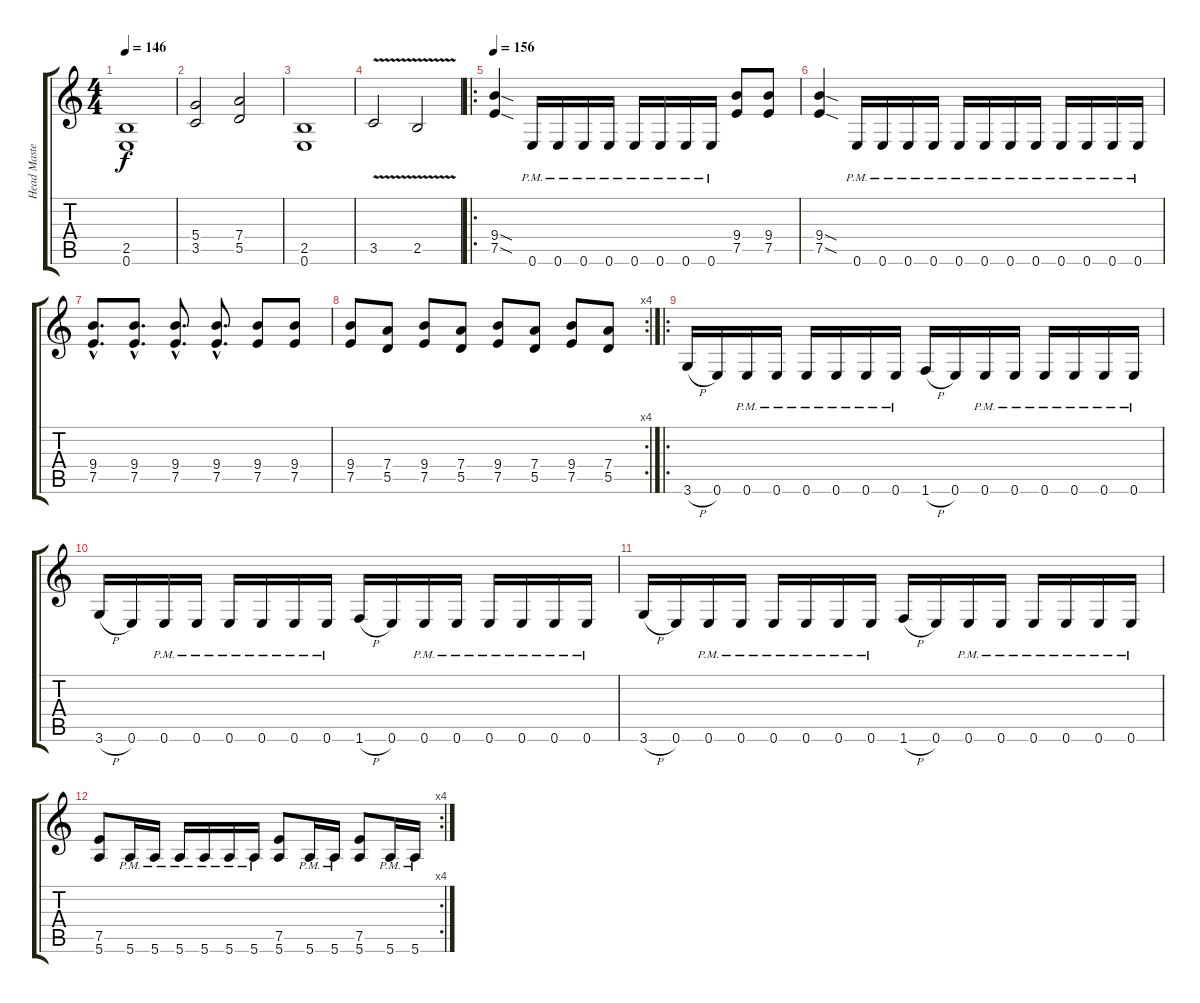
\track ("Head Master" "Head Maste") {instrument distortionguitar}
\staff {score tabs}
\tuning (E4 B3 G3 D3 A2 E2) {hide}
\ts (4 4)
\tempo 146
\clef g2
\ks c
(2.5 0.6).1{dy f} |
(5.4 3.5).2 (7.4 5.5).2 |
(2.5 0.6).1 |
3.5{v}.2 2.5{v}.2 |
\ro
\tempo 156
(9.4{sod} 7.5{sod}).4 0.6{pm}.16 0.6{pm}.16 0.6{pm}.16 0.6{pm}.16 0.6{pm}.16 0.6{pm}.16 0.6{pm}.16 0.6{pm}.16 (9.4 7.5).8 (9.4 7.5).8 |
(9.4{sod} 7.5{sod}).4 0.6{pm}.16 0.6{pm}.16 0.6{pm}.16 0.6{pm}.16 0.6{pm}.16 0.6{pm}.16 0.6{pm}.16 0.6{pm}.16 0.6{pm}.16 0.6{pm}.16 0.6{pm}.16 0.6{pm}.16 |
(9.4{hac} 7.5{hac}).8{d} (9.4{hac} 7.5{hac}).8{d} (9.4{hac} 7.5{hac}).8{d} (9.4{hac} 7.5{hac}).8{d} (9.4 7.5).8 (9.4 7.5).8 |
\rc 4
(9.4 7.5).8 (7.4 5.5).8 (9.4 7.5).8 (7.4 5.5).8 (9.4 7.5).8 (7.4 5.5).8 (9.4 7.5).8 (7.4 5.5).8 |
\ro
3.6{h}.16 0.6.16 0.6{pm}.16 0.6{pm}.16 0.6{pm}.16 0.6{pm}.16 0.6{pm}.16 0.6{pm}.16 1.6{h}.16 0.6.16 0.6{pm}.16 0.6{pm}.16 0.6{pm}.16 0.6{pm}.16 0.6{pm}.16 0.6{pm}.16 |
3.6{h}.16 0.6.16 0.6{pm}.16 0.6{pm}.16 0.6{pm}.16 0.6{pm}.16 0.6{pm}.16 0.6{pm}.16 1.6{h}.16 0.6.16 0.6{pm}.16 0.6{pm}.16 0.6{pm}.16 0.6{pm}.16 0.6{pm}.16 0.6{pm}.16 |
3.6{h}.16 0.6.16 0.6{pm}.16 0.6{pm}.16 0.6{pm}.16 0.6{pm}.16 0.6{pm}.16 0.6{pm}.16 1.6{h}.16 0.6.16 0.6{pm}.16 0.6{pm}.16 0.6{pm}.16 0.6{pm}.16 0.6{pm}.16 0.6{pm}.16 |
\rc 4
(7.5 5.6).8 5.6{pm}.16 5.6{pm}.16 5.6{pm}.16 5.6{pm}.16 5.6{pm}.16 5.6{pm}.16 (7.5 5.6).8 5.6{pm}.16 5.6{pm}.16 (7.5 5.6).8 5.6{pm}.16 5.6{pm}.16
